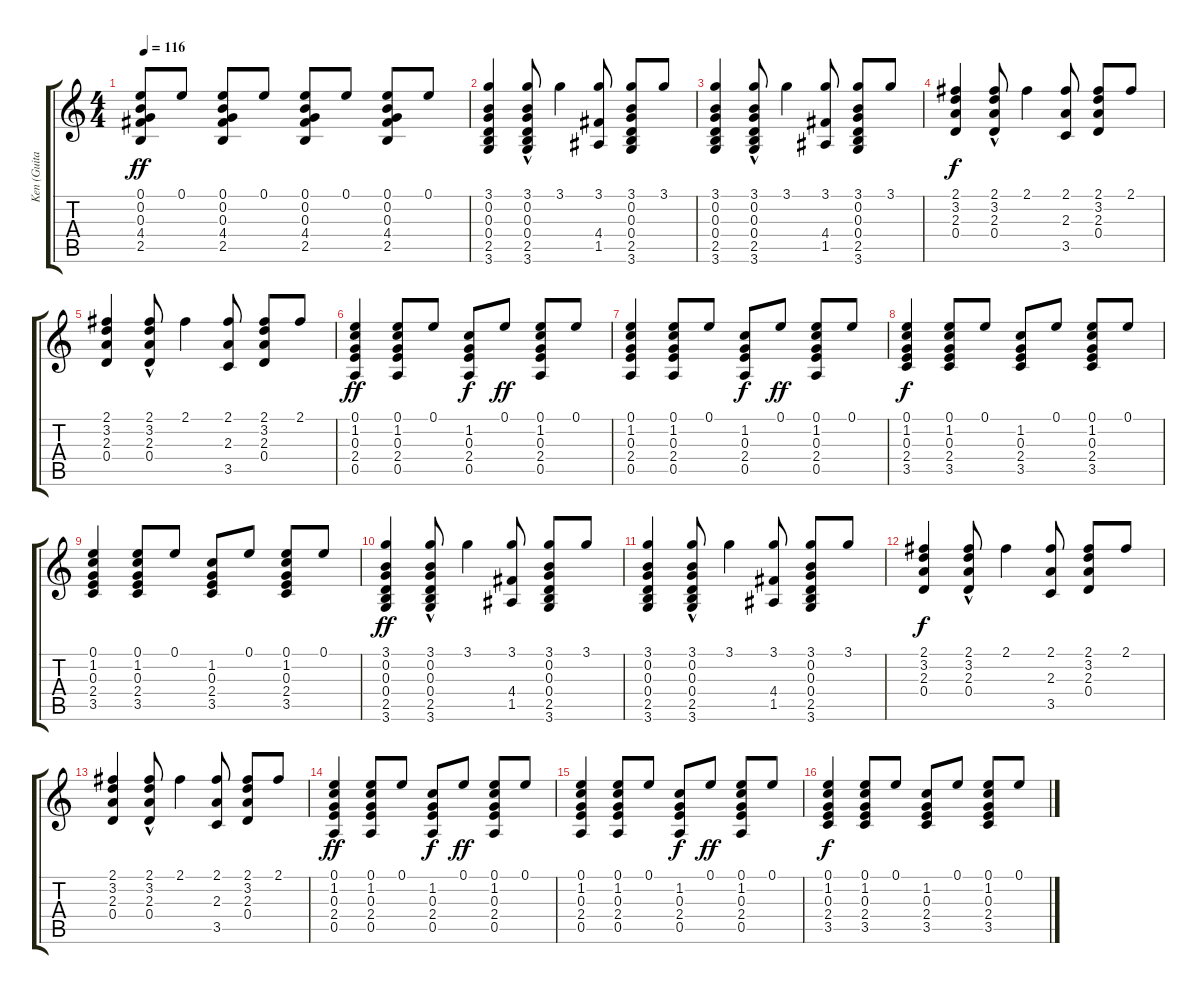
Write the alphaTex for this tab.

\track ("Ken (Guitar)" "Ken (Guita") {instrument distortionguitar}
\staff {score tabs}
\tuning (E4 B3 G3 D3 A2 E2) {hide}
\ts (4 4)
\tempo 116
\clef g2
\ks c
(0.1 0.2 0.3 4.4 2.5).8{dy ff} 0.1.8 (0.1 0.2 0.3 4.4 2.5).8 0.1.8 (0.1 0.2 0.3 4.4 2.5).8 0.1.8 (0.1 0.2 0.3 4.4 2.5).8 0.1.8 |
(3.1 0.2 0.3 0.4 2.5 3.6).4{volume 9 instrument overdrivenguitar} (3.1 0.2{hac} 0.3{hac} 0.4{hac} 2.5{hac} 3.6{hac}).8 3.1.4 (3.1 4.4 1.5).8 (3.1 0.2 0.3 0.4 2.5 3.6).8 3.1.8 |
(3.1 0.2 0.3 0.4 2.5 3.6).4 (3.1 0.2{hac} 0.3{hac} 0.4{hac} 2.5{hac} 3.6{hac}).8 3.1.4 (3.1 4.4 1.5).8 (3.1 0.2 0.3 0.4 2.5 3.6).8 3.1.8 |
(2.1 3.2 2.3 0.4).4{dy f} (2.1 3.2{hac} 2.3{hac} 0.4{hac}).8 2.1.4 (2.1 2.3 3.5).8 (2.1 3.2 2.3 0.4).8 2.1.8 |
(2.1 3.2 2.3 0.4).4 (2.1 3.2{hac} 2.3{hac} 0.4{hac}).8 2.1.4 (2.1 2.3 3.5).8 (2.1 3.2 2.3 0.4).8 2.1.8 |
(0.1 1.2 0.3 2.4 0.5).4{dy ff} (0.1 1.2 0.3 2.4 0.5).8 0.1.8 (1.2 0.3 2.4 0.5).8{dy f} 0.1.8{dy ff} (0.1 1.2 0.3 2.4 0.5).8 0.1.8 |
(0.1 1.2 0.3 2.4 0.5).4 (0.1 1.2 0.3 2.4 0.5).8 0.1.8 (1.2 0.3 2.4 0.5).8{dy f} 0.1.8{dy ff} (0.1 1.2 0.3 2.4 0.5).8 0.1.8 |
(0.1 1.2 0.3 2.4 3.5).4{dy f} (0.1 1.2 0.3 2.4 3.5).8 0.1.8 (1.2 0.3 2.4 3.5).8 0.1.8 (0.1 1.2 0.3 2.4 3.5).8 0.1.8 |
(0.1 1.2 0.3 2.4 3.5).4 (0.1 1.2 0.3 2.4 3.5).8 0.1.8 (1.2 0.3 2.4 3.5).8 0.1.8 (0.1 1.2 0.3 2.4 3.5).8 0.1.8 |
(3.1 0.2 0.3 0.4 2.5 3.6).4{dy ff} (3.1 0.2{hac} 0.3{hac} 0.4{hac} 2.5{hac} 3.6{hac}).8 3.1.4 (3.1 4.4 1.5).8 (3.1 0.2 0.3 0.4 2.5 3.6).8 3.1.8 |
(3.1 0.2 0.3 0.4 2.5 3.6).4 (3.1 0.2{hac} 0.3{hac} 0.4{hac} 2.5{hac} 3.6{hac}).8 3.1.4 (3.1 4.4 1.5).8 (3.1 0.2 0.3 0.4 2.5 3.6).8 3.1.8 |
(2.1 3.2 2.3 0.4).4{dy f} (2.1 3.2{hac} 2.3{hac} 0.4{hac}).8 2.1.4 (2.1 2.3 3.5).8 (2.1 3.2 2.3 0.4).8 2.1.8 |
(2.1 3.2 2.3 0.4).4 (2.1 3.2{hac} 2.3{hac} 0.4{hac}).8 2.1.4 (2.1 2.3 3.5).8 (2.1 3.2 2.3 0.4).8 2.1.8 |
(0.1 1.2 0.3 2.4 0.5).4{dy ff} (0.1 1.2 0.3 2.4 0.5).8 0.1.8 (1.2 0.3 2.4 0.5).8{dy f} 0.1.8{dy ff} (0.1 1.2 0.3 2.4 0.5).8 0.1.8 |
(0.1 1.2 0.3 2.4 0.5).4 (0.1 1.2 0.3 2.4 0.5).8 0.1.8 (1.2 0.3 2.4 0.5).8{dy f} 0.1.8{dy ff} (0.1 1.2 0.3 2.4 0.5).8 0.1.8 |
(0.1 1.2 0.3 2.4 3.5).4{dy f} (0.1 1.2 0.3 2.4 3.5).8 0.1.8 (1.2 0.3 2.4 3.5).8 0.1.8 (0.1 1.2 0.3 2.4 3.5).8 0.1.8
